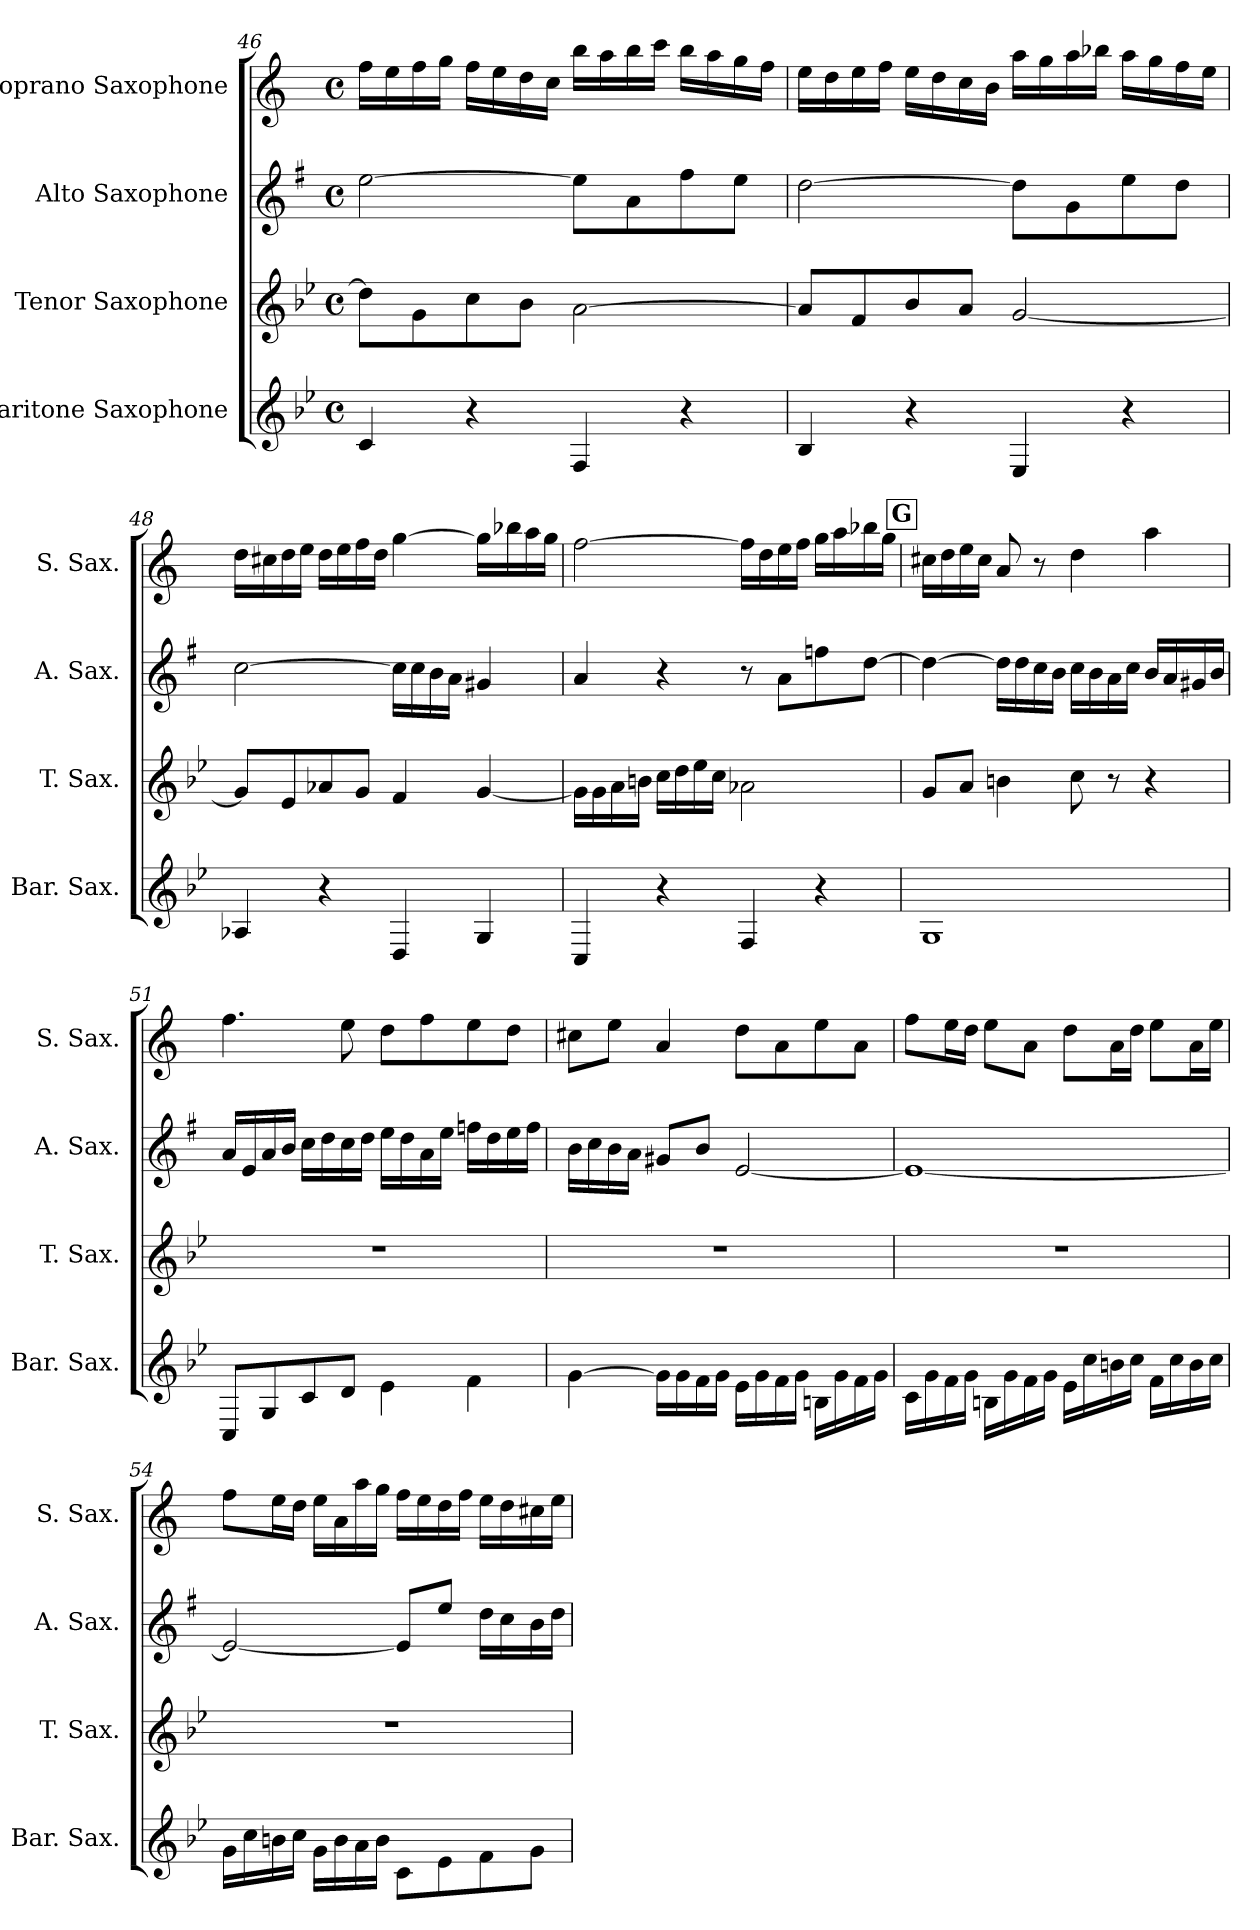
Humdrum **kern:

**kern	**kern	**kern	**kern
*part4	*part3	*part2	*part1
*staff4	*staff3	*staff2	*staff1
*I"Baritone Saxophone	*I"Tenor Saxophone	*I"Alto Saxophone	*I"Soprano Saxophone
*I'Bar. Sax.	*I'T. Sax.	*I'A. Sax.	*I'S. Sax.
*clefG2	*clefG2	*clefG2	*clefG2
*ITrd12c21	*ITrd8c14	*ITrd5c9	*ITrd1c2
*k[b-e-]	*k[b-e-]	*k[b-e-]	*k[b-e-]
*M4/4	*M4/4	*M4/4	*M4/4
*met(c)	*met(c)	*met(c)	*met(c)
=46	=46	=46	=46
4C/	8d\L]	[2g\	16ee-\LL
.	.	.	16dd\
.	8G\	.	16ee-\
.	.	.	16ff\JJ
4r	8c\	.	16ee-\LL
.	.	.	16dd\
.	8B-\J	.	16cc\
.	.	.	16b-\JJ
4FF/	[2A\	8g\L]	16aa\LL
.	.	.	16gg\
.	.	8c\	16aa\
.	.	.	16bb-\JJ
4r	.	8a\	16aa\LL
.	.	.	16gg\
.	.	8g\J	16ff\
.	.	.	16ee-\JJ
!!LO:LB:g=z
=47	=47	=47	=47
4BB-/	8A/L]	[2f\	16dd\LL
.	.	.	16cc\
.	8F/	.	16dd\
.	.	.	16ee-\JJ
4r	8B-/	.	16dd\LL
.	.	.	16cc\
.	8A/J	.	16b-\
.	.	.	16a\JJ
4EE-/	[2G/	8f\L]	16gg\LL
.	.	.	16ff\
.	.	8B-\	16gg\
.	.	.	16aa-X\JJ
4r	.	8g\	16gg\LL
.	.	.	16ff\
.	.	8f\J	16ee-\
.	.	.	16dd\JJ
=48	=48	=48	=48
4AA-X/	8G/L]	[2e-\	16cc\LL
.	.	.	16bn\
.	8E-/	.	16cc\
.	.	.	16dd\JJ
4r	8A-X/	.	16cc\LL
.	.	.	16dd\
.	8G/J	.	16ee-\
.	.	.	16cc\JJ
4DD/	4F/	16e-\LL]	[4ff\
.	.	16e-\	.
.	.	16d\	.
.	.	16c\JJ	.
4GG/	[4G/	4Bn/	16ff\LL]
.	.	.	16aa-X\
.	.	.	16gg\
.	.	.	16ff\JJ
!!LO:PB:g=z
=49	=49	=49	=49
4CC/	16G\LL]	4c/	[2ee-\
.	16G\	.	.
.	16A\	.	.
.	16Bn\JJ	.	.
4r	16c\LL	4r	.
.	16d\	.	.
.	16e-\	.	.
.	16c\JJ	.	.
4FF/	2A-X\	8r	16ee-\LL]
.	.	.	16cc\
.	.	8c\L	16dd\
.	.	.	16ee-\JJ
4r	.	8a-X\	16ff\LL
.	.	.	16gg\
.	.	[8f\J	16aa-X\
.	.	.	16ff\JJ
!!LO:REH:place=s1:a:B:fs=13.5337:t=G
=50	=50	=50	=50
1GG	8G/L	4f\_	16bn\LL
.	.	.	16cc\
.	8A/J	.	16dd\
.	.	.	16b\JJ
.	4Bn\	16f\LL]	8g/
.	.	16f\	.
.	.	16e-\	8r
.	.	16d\JJ	.
.	8c\	16e-\LL	4cc\
.	.	16d\	.
.	8r	16c\	.
.	.	16e-\JJ	.
.	4r	16d/LL	4gg\
.	.	16c/	.
.	.	16Bn/	.
.	.	16d/JJ	.
!!LO:LB:g=z
=51	=51	=51	=51
8CC/L	1r	16c/LL	4.ee-\
.	.	16G/	.
8GG/	.	16c/	.
.	.	16d/JJ	.
8C/	.	16e-\LL	.
.	.	16f\	.
8D/J	.	16e-\	8dd\
.	.	16f\JJ	.
4E-\	.	16g\LL	8cc\L
.	.	16f\	.
.	.	16c\	8ee-\
.	.	16g\JJ	.
4F\	.	16a-X\LL	8dd\
.	.	16f\	.
.	.	16g\	8cc\J
.	.	16a-\JJ	.
=52	=52	=52	=52
[4G\	1r	16d\LL	8bn\L
.	.	16e-\	.
.	.	16d\	8dd\J
.	.	16c\JJ	.
16G\LL]	.	8Bn/L	4g/
16G\	.	.	.
16F\	.	8d/J	.
16G\JJ	.	.	.
16E-\LL	.	[2G/	8cc\L
16G\	.	.	.
16F\	.	.	8g\
16G\JJ	.	.	.
16BBn\LL	.	.	8dd\
16G\	.	.	.
16F\	.	.	8g\J
16G\JJ	.	.	.
!!LO:LB:g=z
=53	=53	=53	=53
16C\LL	1r	1G_	8ee-\L
16G\	.	.	.
16F\	.	.	16dd\L
16G\JJ	.	.	16cc\JJ
16BBn\LL	.	.	8dd\L
16G\	.	.	.
16F\	.	.	8g\J
16G\JJ	.	.	.
16E-\LL	.	.	8cc\L
16c\	.	.	.
16Bn\	.	.	16g\L
16c\JJ	.	.	16cc\JJ
16F\LL	.	.	8dd\L
16c\	.	.	.
16B\	.	.	16g\L
16c\JJ	.	.	16dd\JJ
=54	=54	=54	=54
16G\LL	1r	2G/_	8ee-\L
16c\	.	.	.
16Bn\	.	.	16dd\L
16c\JJ	.	.	16cc\JJ
16G\LL	.	.	16dd\LL
16B\	.	.	16g\
16A\	.	.	16gg\
16B\JJ	.	.	16ff\JJ
8C\L	.	8G/L]	16ee-\LL
.	.	.	16dd\
8E-\	.	8g/J	16cc\
.	.	.	16ee-\JJ
8F\	.	16f\LL	16dd\LL
.	.	16e-\	16cc\
8G\J	.	16d\	16bn\
.	.	16f\JJ	16dd\JJ
=	=	=	=
*-	*-	*-	*-
